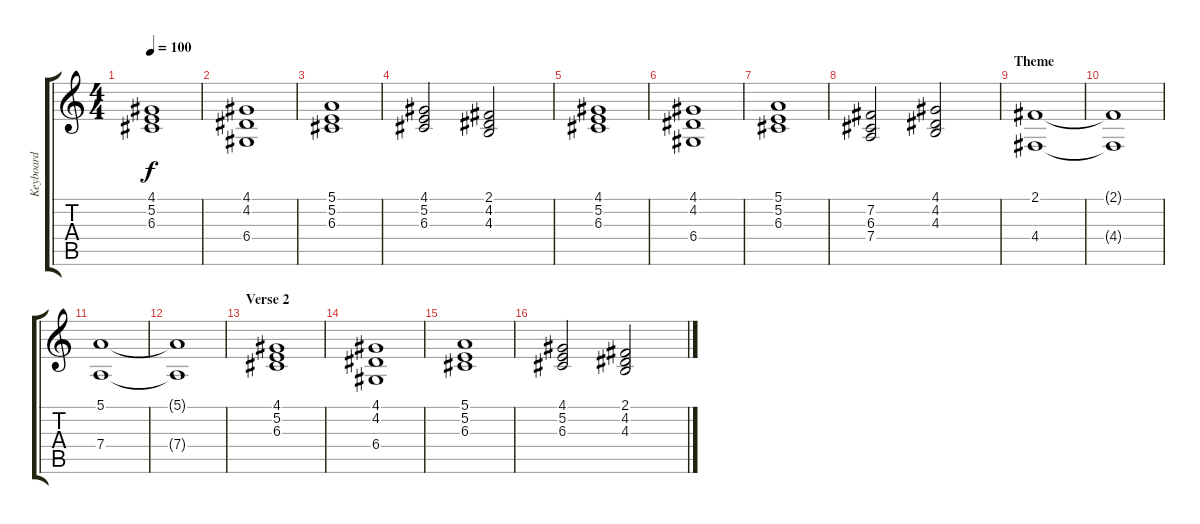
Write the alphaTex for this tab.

\track ("Keyboard" "Keyboard") {instrument stringensemble1}
\staff {score tabs}
\tuning (E4 B3 G3 D3 A2 E2) {hide}
\ts (4 4)
\tempo 100
\clef g2
\ks c
(4.1 5.2 6.3).1{dy f} |
(4.1 4.2 6.4).1 |
(5.1 5.2 6.3).1 |
(4.1 5.2 6.3).2 (2.1 4.2 4.3).2 |
(4.1 5.2 6.3).1 |
(4.1 4.2 6.4).1 |
(5.1 5.2 6.3).1 |
(7.2 6.3 7.4).2 (4.1 4.2 4.3).2 |
\section ("" "Theme")
(2.1 4.4).1{volume 6} |
(2.1{t} 4.4{t}).1 |
(5.1 7.4).1 |
(5.1{t} 7.4{t}).1 |
\section ("" "Verse 2")
(4.1 5.2 6.3).1{volume 8} |
(4.1 4.2 6.4).1 |
(5.1 5.2 6.3).1 |
(4.1 5.2 6.3).2 (2.1 4.2 4.3).2
